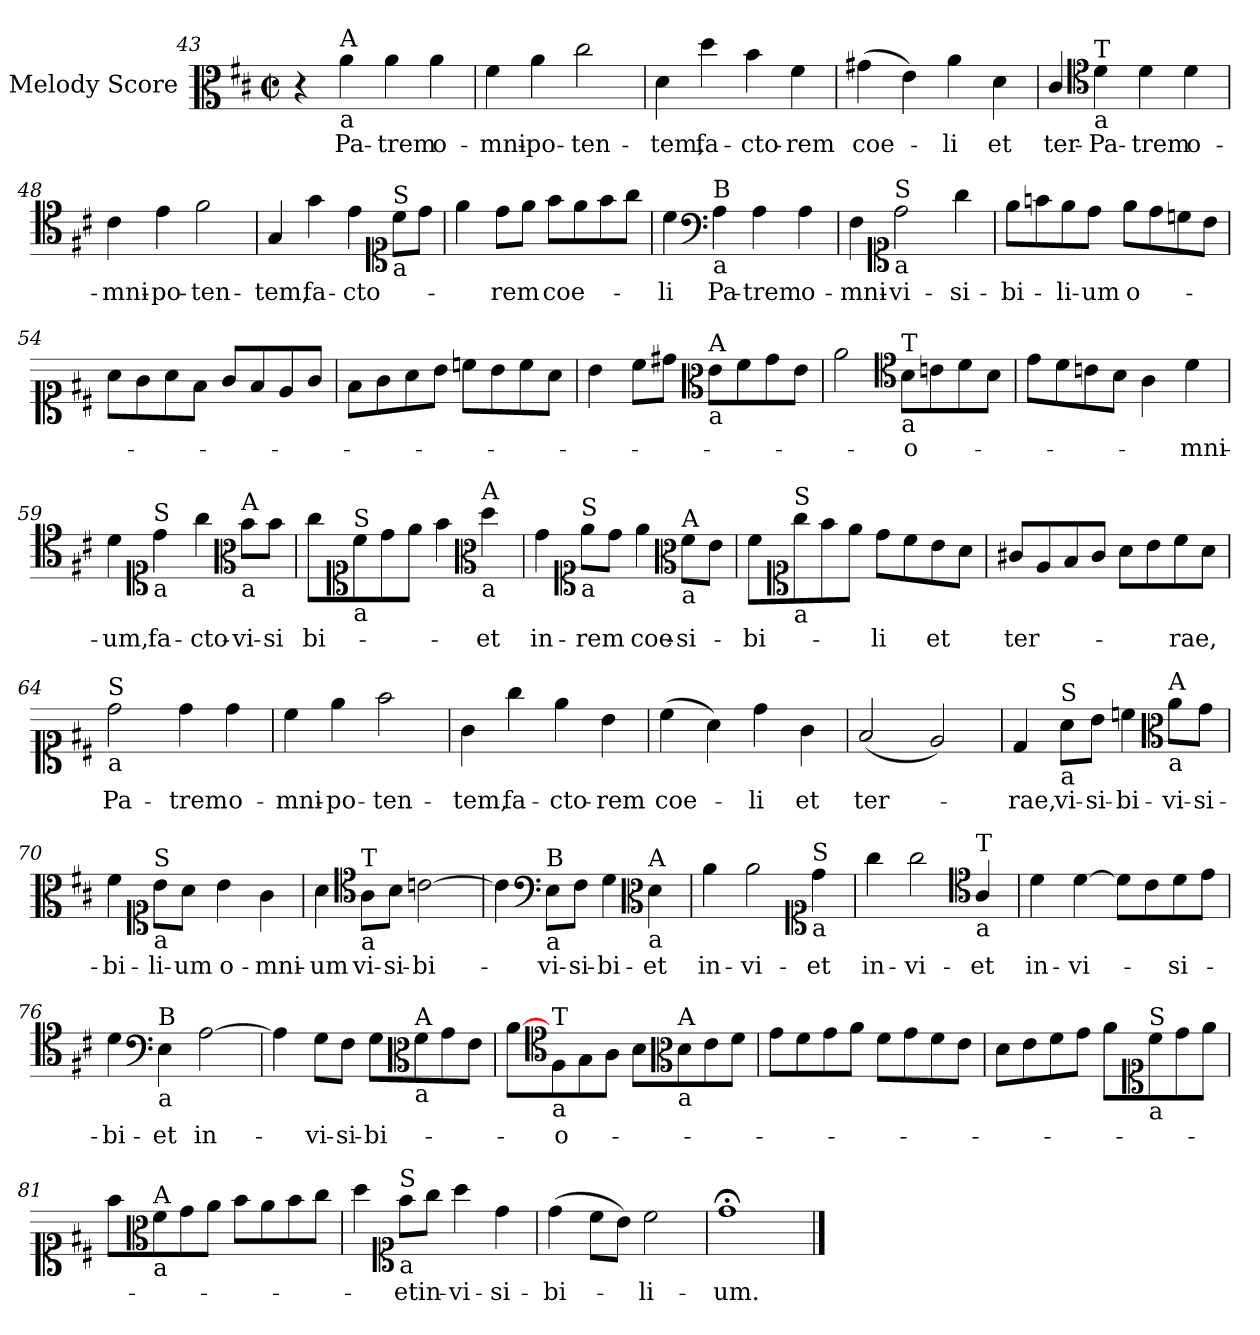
**kern	**text
*part1	*part1
*staff1	*staff1
*I"Melody Score	*
*clefC3	*
*k[f#c#]	*
*M2/2	*
*met(c|)	*
=43	=43
4r	.
!LO:TX:a:t=A	!
!LO:TX:b:t=a	!
!	!LO:LY:b
4a\	Pa-
!	!LO:LY:b
4a\	-trem
!	!LO:LY:b
4a\	o-
=44	=44
!	!LO:LY:b
4f#\	-mni-
!	!LO:LY:b
4a\	-po-
!	!LO:LY:b
2cc#\	-ten-
=45	=45
!	!LO:LY:b
4d\	-tem,
!	!LO:LY:b
4dd\	fa-
!	!LO:LY:b
4b\	-cto-
!	!LO:LY:b
4f#\	-rem
=46	=46
!	!LO:LY:b
(4g#X\	coe-
4e\)	.
!	!LO:LY:b
4a\	-li
!	!LO:LY:b
4d\	et
=47	=47
!	!LO:LY:b
4c#/	ter-
*clefC4	*
!LO:TX:a:t=T	!
!LO:TX:b:t=a	!
!	!LO:LY:b
4d\	Pa-
!	!LO:LY:b
4d\	-trem
!	!LO:LY:b
4d\	o-
=48	=48
!	!LO:LY:b
4c#\	-mni-
!	!LO:LY:b
4e\	-po-
!	!LO:LY:b
2f#\	-ten-
=49	=49
!	!LO:LY:b
4G/	-tem,
!	!LO:LY:b
4g\	fa-
!	!LO:LY:b
4e\	-cto-
*clefC1	*
!LO:TX:a:t=S	!
!LO:TX:b:t=a	!
8cc#\L	.
8dd\J	.
=50	=50
4ee\	.
!	!LO:LY:b
8dd\L	rem
8ee\J	.
!	!LO:LY:b
8ff#\L	coe-
8ee\	.
8ff#\	.
8gg\J	.
=51	=51
!	!LO:LY:b
4cc#\	-li
*clefF4	*
!LO:TX:a:t=B	!
!LO:TX:b:t=a	!
!	!LO:LY:b
4A\	Pa-
!	!LO:LY:b
4A\	-trem
!	!LO:LY:b
4A\	o-
=52	=52
!	!LO:LY:b
4F#\	-mni-
*clefC1	*
!LO:TX:a:t=S	!
!LO:TX:b:t=a	!
!	!LO:LY:b
2dd\	vi-
!	!LO:LY:b
4gg\	-si-
=53	=53
!	!LO:LY:b
8ee\L	-bi-
8ffn\	.
!	!LO:LY:b
8ee\	-li-
!	!LO:LY:b
8dd\J	-um
!	!LO:LY:b
8ee\L	o-
8dd\	.
8ccn\	.
8b\J	.
=54	=54
8a\L	.
8g\	.
8a\	.
8f#\J	.
8g/L	.
8f#/	.
8e/	.
8g/J	.
=55	=55
8f#\L	.
8g\	.
8a\	.
8b\J	.
8ccn\L	.
8b\	.
8cc\	.
8a\J	.
=56	=56
4b\	.
8cc#\L	.
8dd#X\J	.
*clefC3	*
!LO:TX:a:t=A	!
!LO:TX:b:t=a	!
8e\L	.
8f#\	.
8g\	.
8e\J	.
=57	=57
2a\	.
*clefC4	*
!LO:TX:a:t=T	!
!LO:TX:b:t=a	!
!	!LO:LY:b
8B\L	o-
8cn\	.
8d\	.
8B\J	.
=58	=58
8e\L	.
8d\	.
8cn\	.
8B\J	.
4A\	.
!	!LO:LY:b
4d\	-mni-
=59	=59
!	!LO:LY:b
4d\	-um,
*clefC1	*
!LO:TX:a:t=S	!
!LO:TX:b:t=a	!
!	!LO:LY:b
4dd\	fa-
!	!LO:LY:b
4gg\	-cto-
*clefC3	*
!LO:TX:a:t=A	!
!LO:TX:b:t=a	!
!	!LO:LY:b
8b\L	vi-
!	!LO:LY:b
8b\J	-si
=60	=60
!	!LO:LY:b
8cc#\L	bi-
*clefC1	*
!LO:TX:a:t=S	!
!LO:TX:b:t=a	!
8cc#\	.
8dd\	.
8ee\J	.
4ff#\	.
*clefC3	*
!LO:TX:a:t=A	!
!LO:TX:b:t=a	!
!	!LO:LY:b
4dd\	et
=61	=61
!	!LO:LY:b
4g\	in-
*clefC1	*
!LO:TX:a:t=S	!
!LO:TX:b:t=a	!
!	!LO:LY:b
8ee\L	-rem
8dd\J	.
!	!LO:LY:b
4ee\	coe-
*clefC3	*
!LO:TX:a:t=A	!
!LO:TX:b:t=a	!
!	!LO:LY:b
8f#\L	-si-
8e\J	.
=62	=62
!	!LO:LY:b
8f#\L	-bi-
*clefC1	*
!LO:TX:a:t=S	!
!LO:TX:b:t=a	!
8gg\	.
8ff#\	.
8ee\J	.
!	!LO:LY:b
8dd\L	-li
8cc#\	.
!	!LO:LY:b
8b\	et
8a\J	.
=63	=63
!	!LO:LY:b
8g#X/L	ter-
8e/	.
8f#/	.
8g#/J	.
8a\L	.
8b\	.
!	!LO:LY:b
8cc#\	-rae,
8a\J	.
=64	=64
!LO:TX:a:t=S	!
!LO:TX:b:t=a	!
!	!LO:LY:b
2dd\	Pa-
!	!LO:LY:b
4dd\	-trem
!	!LO:LY:b
4dd\	o-
=65	=65
!	!LO:LY:b
4cc#\	-mni-
!	!LO:LY:b
4ee\	-po-
!	!LO:LY:b
2ff#\	-ten-
=66	=66
!	!LO:LY:b
4g\	-tem,
!	!LO:LY:b
4gg\	fa-
!	!LO:LY:b
4ee\	-cto-
!	!LO:LY:b
4b\	-rem
=67	=67
!	!LO:LY:b
(4cc#\	coe-
4a\)	.
!	!LO:LY:b
4dd\	-li
!	!LO:LY:b
4g\	et
=68	=68
!	!LO:LY:b
(2f#/	ter-
2e/)	.
=69	=69
!	!LO:LY:b
4d/	-rae,
!LO:TX:a:t=S	!
!LO:TX:b:t=a	!
!	!LO:LY:b
8a\L	vi-
!	!LO:LY:b
8b\J	-si-
!	!LO:LY:b
4ccn\	-bi-
*clefC3	*
!LO:TX:a:t=A	!
!LO:TX:b:t=a	!
!	!LO:LY:b
8a\L	vi-
!	!LO:LY:b
8g\J	-si-
=70	=70
!	!LO:LY:b
4f#\	-bi-
*clefC1	*
!LO:TX:a:t=S	!
!LO:TX:b:t=a	!
!	!LO:LY:b
8b\L	-li-
!	!LO:LY:b
8a\J	-um
!	!LO:LY:b
4b\	o-
!	!LO:LY:b
4g\	-mni-
=71	=71
!	!LO:LY:b
4a\	-um
*clefC4	*
!LO:TX:a:t=T	!
!LO:TX:b:t=a	!
!	!LO:LY:b
8A\L	vi-
!	!LO:LY:b
8B\J	-si-
!	!LO:LY:b
[2cn\	-bi-
=72	=72
4c\]	.
*clefF4	*
!LO:TX:a:t=B	!
!LO:TX:b:t=a	!
!	!LO:LY:b
8E\L	vi-
!	!LO:LY:b
8F#\J	-si-
!	!LO:LY:b
4G\	-bi-
*clefC3	*
!LO:TX:a:t=A	!
!LO:TX:b:t=a	!
!	!LO:LY:b
4d\	et
=73	=73
!	!LO:LY:b
4a\	in-
!	!LO:LY:b
2a\	-vi-
*clefC1	*
!LO:TX:a:t=S	!
!LO:TX:b:t=a	!
!	!LO:LY:b
4dd\	et
=74	=74
!	!LO:LY:b
4gg\	in-
!	!LO:LY:b
2gg\	-vi-
*clefC4	*
!LO:TX:a:t=T	!
!LO:TX:b:t=a	!
!	!LO:LY:b
4A/	et
=75	=75
!	!LO:LY:b
4d\	in-
!	!LO:LY:b
[4d\	-vi-
8d\L]	.
8c#\	.
!	!LO:LY:b
8d\	-si-
8e\J	.
=76	=76
!	!LO:LY:b
4d\	-bi-
*clefF4	*
!LO:TX:a:t=B	!
!LO:TX:b:t=a	!
!	!LO:LY:b
4E\	et
!	!LO:LY:b
[2A\	in-
=77	=77
4A\]	.
!	!LO:LY:b
8G\L	-vi-
!	!LO:LY:b
8F#\J	-si-
!	!LO:LY:b
8G\L	-bi-
*clefC3	*
!LO:TX:a:t=A	!
!LO:TX:b:t=a	!
8f#\	.
8g\	.
8e\J	.
=78	=78
[8a\L	.
*clefC4	*
!LO:TX:a:t=T	!
!LO:TX:b:t=a	!
!	!LO:LY:b
8F#\	o-
8G\	.
8A\J	.
8B\L	.
*clefC3	*
!LO:TX:a:t=A	!
!LO:TX:b:t=a	!
8d\	.
8e\	.
8f#\J	.
=79	=79
8g\L	.
8f#\	.
8g\	.
8a\J	.
8f#\L	.
8g\	.
8f#\	.
8e\J	.
=80	=80
8d\L	.
8e\	.
8f#\	.
8g\J	.
8a\L	.
*clefC1	*
!LO:TX:a:t=S	!
!LO:TX:b:t=a	!
8cc#\	.
8dd\	.
8ee\J	.
=81	=81
8ff#\L	.
*clefC3	*
!LO:TX:a:t=A	!
!LO:TX:b:t=a	!
8f#\	.
8g\	.
8a\J	.
8b\L	.
8a\	.
8b\	.
8cc#\J	.
=82	=82
4dd\	.
*clefC1	*
!LO:TX:a:t=S	!
!LO:TX:b:t=a	!
!	!LO:LY:b
8ff#\L	et
!	!LO:LY:b
8gg\J	in-
!	!LO:LY:b
4aa\	-vi-
!	!LO:LY:b
4dd\	-si-
=83	=83
!	!LO:LY:b
(4dd\	-bi-
8cc#\L	.
8b\J)	.
!	!LO:LY:b
2cc#\	-li-
=84	=84
!	!LO:LY:b
1dd;<	-um.
==	==
*-	*-
